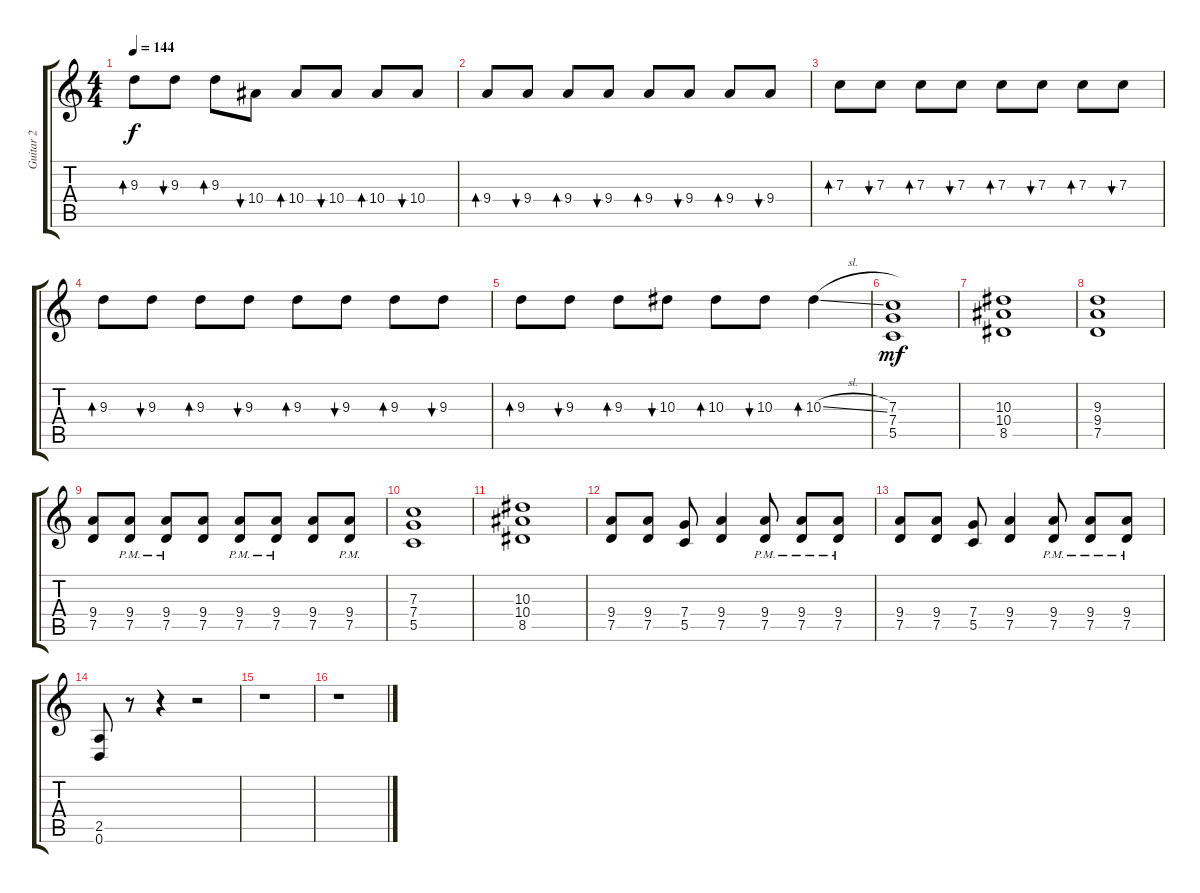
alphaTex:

\track ("Guitar 2" "Guitar 2") {instrument distortionguitar}
\staff {score tabs}
\tuning (D4 A3 F3 C3 G2 D2) {hide}
\ts (4 4)
\tempo 144
\clef g2
\ks c
9.3.8{bd 60 dy f} 9.3.8{bu 60} 9.3.8{bd 60} 10.4.8{bu 60} 10.4.8{bd 60} 10.4.8{bu 60} 10.4.8{bd 60} 10.4.8{bu 60} |
9.4.8{bd 60} 9.4.8{bu 60} 9.4.8{bd 60} 9.4.8{bu 60} 9.4.8{bd 60} 9.4.8{bu 60} 9.4.8{bd 60} 9.4.8{bu 60} |
7.3.8{bd 60} 7.3.8{bu 60} 7.3.8{bd 60} 7.3.8{bu 60} 7.3.8{bd 60} 7.3.8{bu 60} 7.3.8{bd 60} 7.3.8{bu 60} |
9.3.8{bd 60} 9.3.8{bu 60} 9.3.8{bd 60} 9.3.8{bu 60} 9.3.8{bd 60} 9.3.8{bu 60} 9.3.8{bd 60} 9.3.8{bu 60} |
9.3.8{bd 60} 9.3.8{bu 60} 9.3.8{bd 60} 10.3.8{bu 60} 10.3.8{bd 60} 10.3.8{bu 60} 10.3{sl}.4{bd 60} |
(7.3 7.4 5.5).1{dy mf} |
(10.3 10.4 8.5).1 |
(9.3 9.4 7.5).1 |
(9.4 7.5).8 (9.4{pm} 7.5{pm}).8 (9.4{pm} 7.5{pm}).8 (9.4 7.5).8 (9.4{pm} 7.5{pm}).8 (9.4{pm} 7.5{pm}).8 (9.4 7.5).8 (9.4{pm} 7.5{pm}).8 |
(7.3 7.4 5.5).1 |
(10.3 10.4 8.5).1 |
(9.4 7.5).8 (9.4 7.5).8 (7.4 5.5).8 (9.4 7.5).4 (9.4{pm} 7.5{pm}).8 (9.4{pm} 7.5{pm}).8 (9.4{pm} 7.5{pm}).8 |
(9.4 7.5).8 (9.4 7.5).8 (7.4 5.5).8 (9.4 7.5).4 (9.4{pm} 7.5{pm}).8 (9.4{pm} 7.5{pm}).8 (9.4{pm} 7.5{pm}).8 |
(2.5 0.6).8 r.8 r.4 r.2 |
r.1 |
r.1
